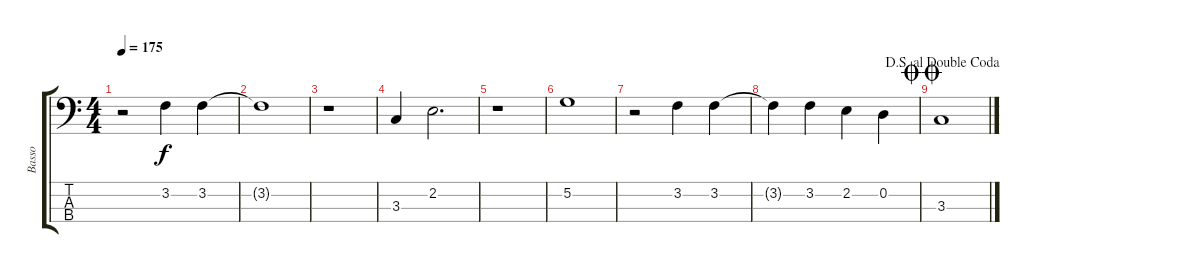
\track ("Basso" "Basso") {instrument electricbassfinger}
\staff {score tabs}
\tuning (G2 D2 A1 E1) {hide}
\ts (4 4)
\tempo 175
\clef f4
\ks c
r.2{dy f} 3.2.4 3.2.4 |
3.2{t}.1 |
r.1 |
3.3.4 2.2.2{d} |
r.1 |
5.2.1 |
r.2 3.2.4 3.2.4 |
3.2{t}.4 3.2.4 2.2.4 0.2.4 |
\jump doublecoda
\jump dalsegnoaldoublecoda
3.3.1
